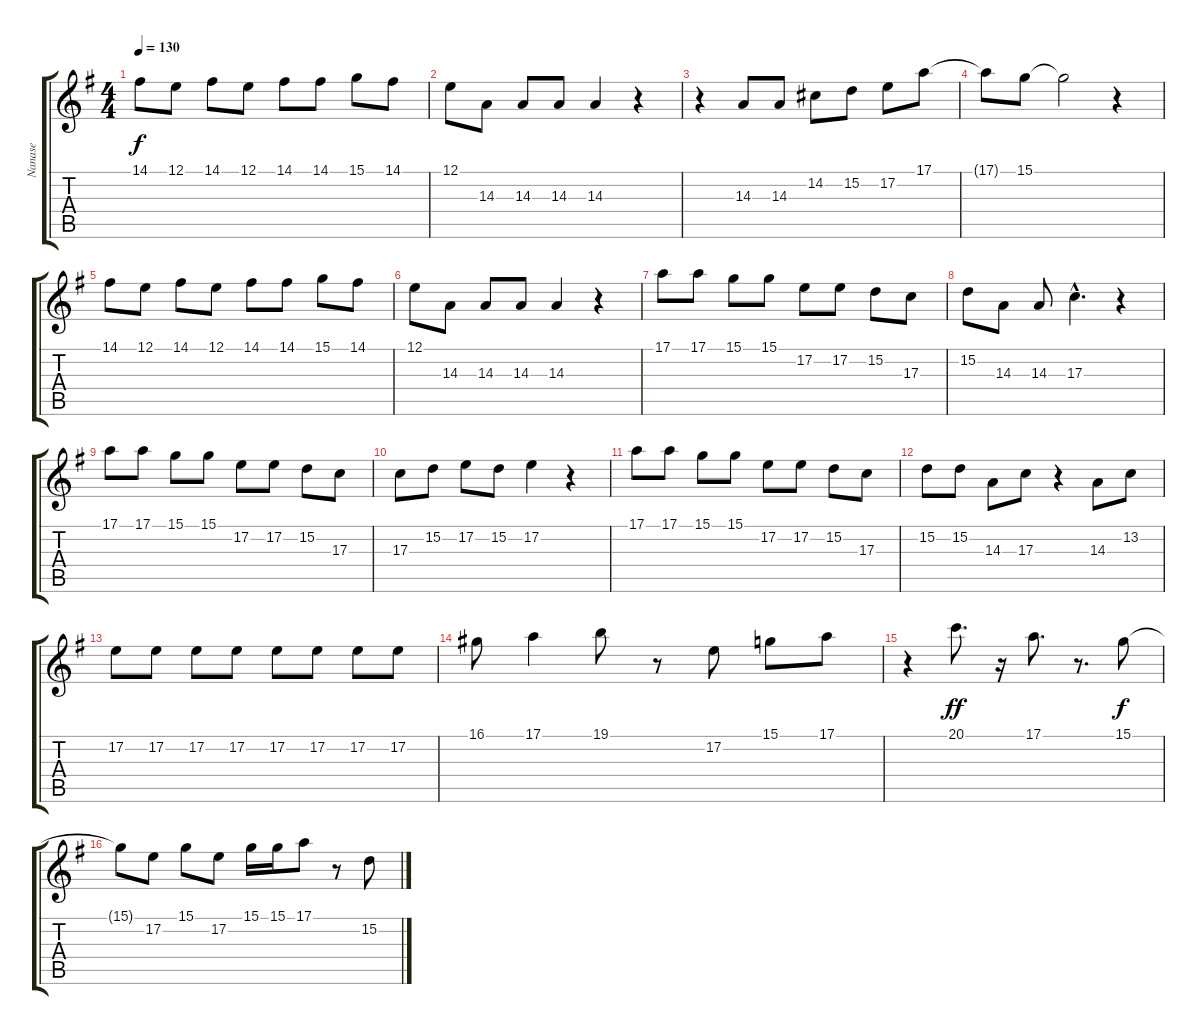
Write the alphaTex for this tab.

\track ("Nanase" "Nanase") {instrument sopranosax}
\staff {score tabs}
\tuning (E4 B3 G3 D3 A2 E2) {hide}
\ts (4 4)
\tempo 130
\clef g2
\ks g
14.1.8{dy f} 12.1.8 14.1.8 12.1.8 14.1.8 14.1.8 15.1.8 14.1.8 |
12.1.8 14.3.8 14.3.8 14.3.8 14.3.4 r.4 |
r.4 14.3.8 14.3.8 14.2.8 15.2.8 17.2.8 17.1.8 |
17.1{t}.8 15.1.8 15.1{t}.2 r.4 |
14.1.8 12.1.8 14.1.8 12.1.8 14.1.8 14.1.8 15.1.8 14.1.8 |
12.1.8 14.3.8 14.3.8 14.3.8 14.3.4 r.4 |
17.1.8 17.1.8 15.1.8 15.1.8 17.2.8 17.2.8 15.2.8 17.3.8 |
15.2.8 14.3.8 14.3.8 17.3{hac}.4{d} r.4 |
17.1.8 17.1.8 15.1.8 15.1.8 17.2.8 17.2.8 15.2.8 17.3.8 |
17.3.8 15.2.8 17.2.8 15.2.8 17.2.4 r.4 |
17.1.8 17.1.8 15.1.8 15.1.8 17.2.8 17.2.8 15.2.8 17.3.8 |
15.2.8 15.2.8 14.3.8 17.3.8 r.4 14.3.8 13.2.8 |
17.2.8 17.2.8 17.2.8 17.2.8 17.2.8 17.2.8 17.2.8 17.2.8 |
16.1.8 17.1.4 19.1.8 r.8 17.2.8 15.1.8 17.1.8 |
r.4 20.1.8{d dy ff} r.16 17.1.8{d} r.8{d} 15.1.8{dy f} |
15.1{t}.8 17.2.8 15.1.8 17.2.8 15.1.16 15.1.16 17.1.8 r.8 15.2.8
